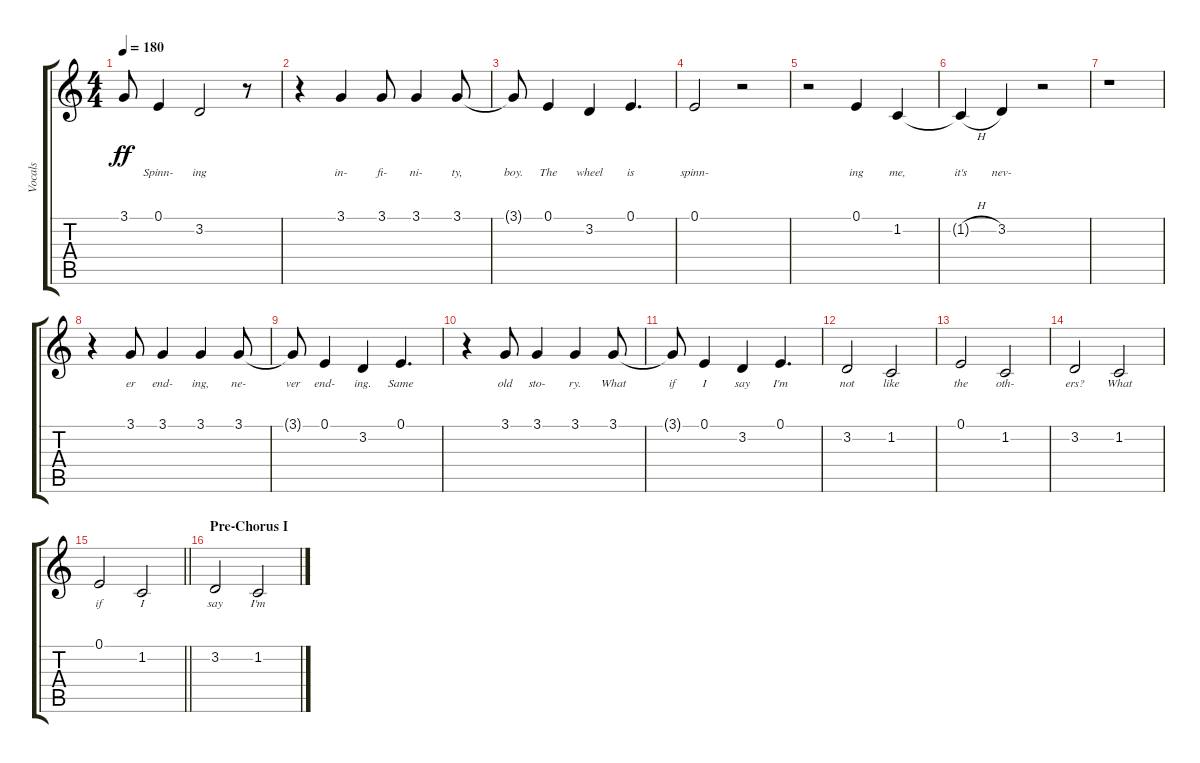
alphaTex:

\track ("Vocals" "Vocals") {instrument altosax}
\staff {score tabs}
\tuning (E4 B3 G3 D3 A2 E2) {hide}
\ts (4 4)
\tempo 180
\clef g2
\ks aminor
3.1{t}.8{lyrics (0 "") lyrics (1 "") lyrics (2 "") lyrics (3 "") lyrics (4 "") dy ff} 0.1.4{lyrics (0 "Spinn-") lyrics (1 "") lyrics (2 "") lyrics (3 "") lyrics (4 "")} 3.2.2{lyrics (0 "ing") lyrics (1 "") lyrics (2 "") lyrics (3 "") lyrics (4 "")} r.8 |
r.4 3.1.4{lyrics (0 "in-") lyrics (1 "") lyrics (2 "") lyrics (3 "") lyrics (4 "")} 3.1.8{lyrics (0 "fi-") lyrics (1 "") lyrics (2 "") lyrics (3 "") lyrics (4 "")} 3.1.4{lyrics (0 "ni-") lyrics (1 "") lyrics (2 "") lyrics (3 "") lyrics (4 "")} 3.1.8{lyrics (0 "ty,") lyrics (1 "") lyrics (2 "") lyrics (3 "") lyrics (4 "")} |
3.1{t}.8{lyrics (0 "boy.") lyrics (1 "") lyrics (2 "") lyrics (3 "") lyrics (4 "")} 0.1.4{lyrics (0 "The") lyrics (1 "") lyrics (2 "") lyrics (3 "") lyrics (4 "")} 3.2.4{lyrics (0 "wheel") lyrics (1 "") lyrics (2 "") lyrics (3 "") lyrics (4 "")} 0.1.4{d lyrics (0 "is") lyrics (1 "") lyrics (2 "") lyrics (3 "") lyrics (4 "")} |
0.1.2{lyrics (0 "spinn-") lyrics (1 "") lyrics (2 "") lyrics (3 "") lyrics (4 "")} r.2 |
r.2 0.1.4{lyrics (0 "ing") lyrics (1 "") lyrics (2 "") lyrics (3 "") lyrics (4 "")} 1.2.4{lyrics (0 "me,") lyrics (1 "") lyrics (2 "") lyrics (3 "") lyrics (4 "")} |
1.2{h t}.4{lyrics (0 "it's") lyrics (1 "") lyrics (2 "") lyrics (3 "") lyrics (4 "")} 3.2.4{lyrics (0 "nev-") lyrics (1 "") lyrics (2 "") lyrics (3 "") lyrics (4 "")} r.2 |
r.1 |
r.4 3.1.8{lyrics (0 "er") lyrics (1 "") lyrics (2 "") lyrics (3 "") lyrics (4 "")} 3.1.4{lyrics (0 "end-") lyrics (1 "") lyrics (2 "") lyrics (3 "") lyrics (4 "")} 3.1.4{lyrics (0 "ing,") lyrics (1 "") lyrics (2 "") lyrics (3 "") lyrics (4 "")} 3.1.8{lyrics (0 "ne-") lyrics (1 "") lyrics (2 "") lyrics (3 "") lyrics (4 "")} |
3.1{t}.8{lyrics (0 "ver") lyrics (1 "") lyrics (2 "") lyrics (3 "") lyrics (4 "")} 0.1.4{lyrics (0 "end-") lyrics (1 "") lyrics (2 "") lyrics (3 "") lyrics (4 "")} 3.2.4{lyrics (0 "ing.") lyrics (1 "") lyrics (2 "") lyrics (3 "") lyrics (4 "")} 0.1.4{d lyrics (0 "Same") lyrics (1 "") lyrics (2 "") lyrics (3 "") lyrics (4 "")} |
r.4 3.1.8{lyrics (0 "old") lyrics (1 "") lyrics (2 "") lyrics (3 "") lyrics (4 "")} 3.1.4{lyrics (0 "sto-") lyrics (1 "") lyrics (2 "") lyrics (3 "") lyrics (4 "")} 3.1.4{lyrics (0 "ry.") lyrics (1 "") lyrics (2 "") lyrics (3 "") lyrics (4 "")} 3.1.8{lyrics (0 "What") lyrics (1 "") lyrics (2 "") lyrics (3 "") lyrics (4 "")} |
3.1{t}.8{lyrics (0 "if") lyrics (1 "") lyrics (2 "") lyrics (3 "") lyrics (4 "")} 0.1.4{lyrics (0 "I") lyrics (1 "") lyrics (2 "") lyrics (3 "") lyrics (4 "")} 3.2.4{lyrics (0 "say") lyrics (1 "") lyrics (2 "") lyrics (3 "") lyrics (4 "")} 0.1.4{d lyrics (0 "I'm") lyrics (1 "") lyrics (2 "") lyrics (3 "") lyrics (4 "")} |
3.2.2{lyrics (0 "not") lyrics (1 "") lyrics (2 "") lyrics (3 "") lyrics (4 "")} 1.2.2{lyrics (0 "like") lyrics (1 "") lyrics (2 "") lyrics (3 "") lyrics (4 "")} |
0.1.2{lyrics (0 "the") lyrics (1 "") lyrics (2 "") lyrics (3 "") lyrics (4 "")} 1.2.2{lyrics (0 "oth-") lyrics (1 "") lyrics (2 "") lyrics (3 "") lyrics (4 "")} |
3.2.2{lyrics (0 "ers?") lyrics (1 "") lyrics (2 "") lyrics (3 "") lyrics (4 "")} 1.2.2{lyrics (0 "What") lyrics (1 "") lyrics (2 "") lyrics (3 "") lyrics (4 "")} |
\barLineRight lightlight
0.1.2{lyrics (0 "if") lyrics (1 "") lyrics (2 "") lyrics (3 "") lyrics (4 "")} 1.2.2{lyrics (0 "I") lyrics (1 "") lyrics (2 "") lyrics (3 "") lyrics (4 "")} |
\section ("" "Pre-Chorus I")
3.2.2{lyrics (0 "say") lyrics (1 "") lyrics (2 "") lyrics (3 "") lyrics (4 "")} 1.2.2{lyrics (0 "I'm") lyrics (1 "") lyrics (2 "") lyrics (3 "") lyrics (4 "")}
